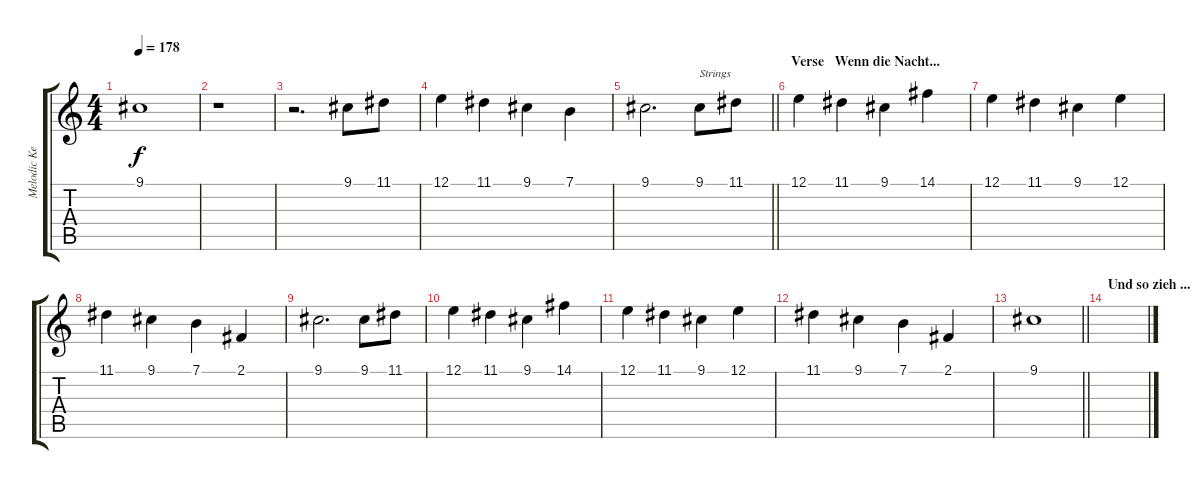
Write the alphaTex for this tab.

\track ("Melodic Keys" "Melodic Ke") {instrument flute}
\staff {score tabs}
\tuning (E4 B3 G3 D3 A2 E2) {hide}
\ts (4 4)
\tempo 178
\clef g2
\ks c
9.1.1{dy f} |
r.1 |
r.2{d} 9.1.8 11.1.8 |
12.1.4 11.1.4 9.1.4 7.1.4 |
\barLineRight lightlight
9.1.2{d} 9.1.8{txt "Strings" instrument stringensemble1} 11.1.8 |
\section ("" "Verse   Wenn die Nacht...")
12.1.4 11.1.4 9.1.4 14.1.4 |
12.1.4 11.1.4 9.1.4 12.1.4 |
11.1.4 9.1.4 7.1.4 2.1.4 |
9.1.2{d} 9.1.8 11.1.8 |
12.1.4 11.1.4 9.1.4 14.1.4 |
12.1.4 11.1.4 9.1.4 12.1.4 |
11.1.4 9.1.4 7.1.4 2.1.4 |
\barLineRight lightlight
9.1.1 |
\section ("" "Und so zieh ...")
